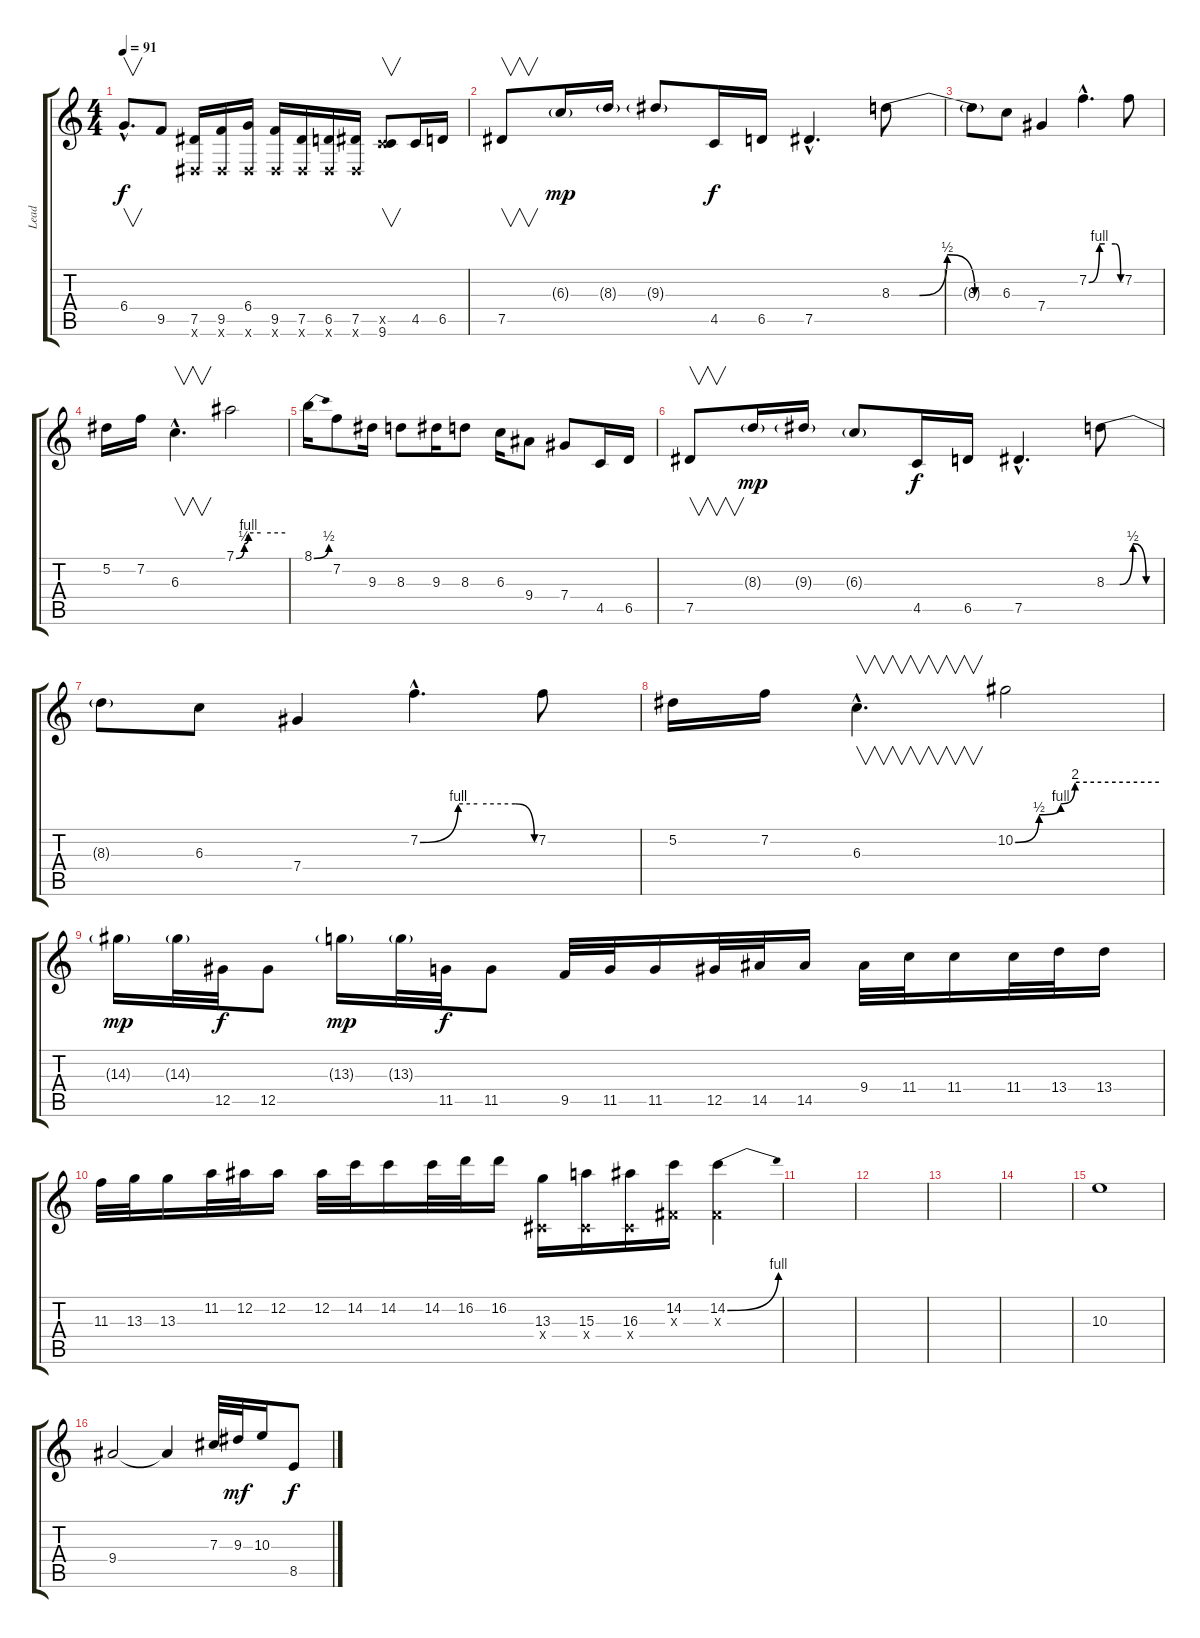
\track ("Lead" "Lead") {instrument distortionguitar}
\staff {score tabs}
\tuning (Eb4 Bb3 Gb3 Db3 Ab2 Eb2) {hide}
\ts (4 4)
\tempo 91
\clef g2
\ks c
6.4{hac}.8{v d dy f} 9.5.8 (7.5 0.6{x}).16 (9.5 0.6{x}).16 (6.4 0.6{x}).16 (9.5 0.6{x}).16 (7.5 0.6{x}).16 (6.5 0.6{x}).16 (7.5 0.6{x}).16 (4.5{x} 9.6).8{v} 4.5.16{balance 4} 6.5.16 |
7.5.8{v} 6.3{g}.16{dy mp} 8.3{g}.16 9.3{g}.8 4.5.16{dy f} 6.5.16 7.5{hac}.4{d} 8.3{be (custom 0 0 15 0 30 2 45 0 60 0)}.8{balance 8} |
8.3{t}.8 6.3.8 7.4.4 7.2{be (custom 0 0 20 4 30 4 50 4 60 0) hac}.4{d} 7.2.8 |
5.2.16 7.2.16 6.3{hac}.4{v d} 7.1{be (custom 0 0 10 2 15 4 30 4 60 4)}.2 |
8.1{be (bend 0 0 60 2)}.16 7.2.8 9.3.16 8.3.8 9.3.16 8.3.8 6.3.16 9.4.8 7.4.8 4.5.16{balance 4} 6.5.16 |
7.5.8{v} 8.3{g}.16{dy mp} 9.3{g}.16 6.3{g}.8 4.5.16{dy f} 6.5.16 7.5{hac}.4{d} 8.3{be (custom 0 0 15 0 30 2 45 0 60 0)}.8{balance 8} |
8.3{t}.8 6.3.8 7.4.4 7.2{be (custom 0 0 20 4 30 4 50 4 60 0) hac}.4{d} 7.2.8 |
5.2.16 7.2.16 6.3{hac}.4{v d} 10.2{be (custom 0 0 10 2 19 4 25 8 60 8)}.2 |
14.3{g}.16{dy mp} 14.3{g}.32 12.5.32{dy f} 12.5.8 13.3{g}.16{dy mp} 13.3{g}.32 11.5.32{dy f} 11.5.8 9.5.32 11.5.32 11.5.16 12.5.32 14.5.32 14.5.16 9.4.32 11.4.32 11.4.16 11.4.32 13.4.32 13.4.16 |
11.3.32 13.3.32 13.3.16 11.2.32 12.2.32 12.2.16 12.2.32 14.2.32 14.2.16 14.2.32 16.2.32 16.2.16 (13.3 0.4{x}).16 (15.3 0.4{x}).16 (16.3 0.4{x}).16 (14.2 0.3{x}).16 (14.2{be (bend 0 0 60 4)} 0.3{x}).4 |
|
|
|
|
10.3.1 |
9.4.2 9.4{t}.4 7.3.32 9.3.32{dy mf} 10.3.16 8.5.8{dy f}
